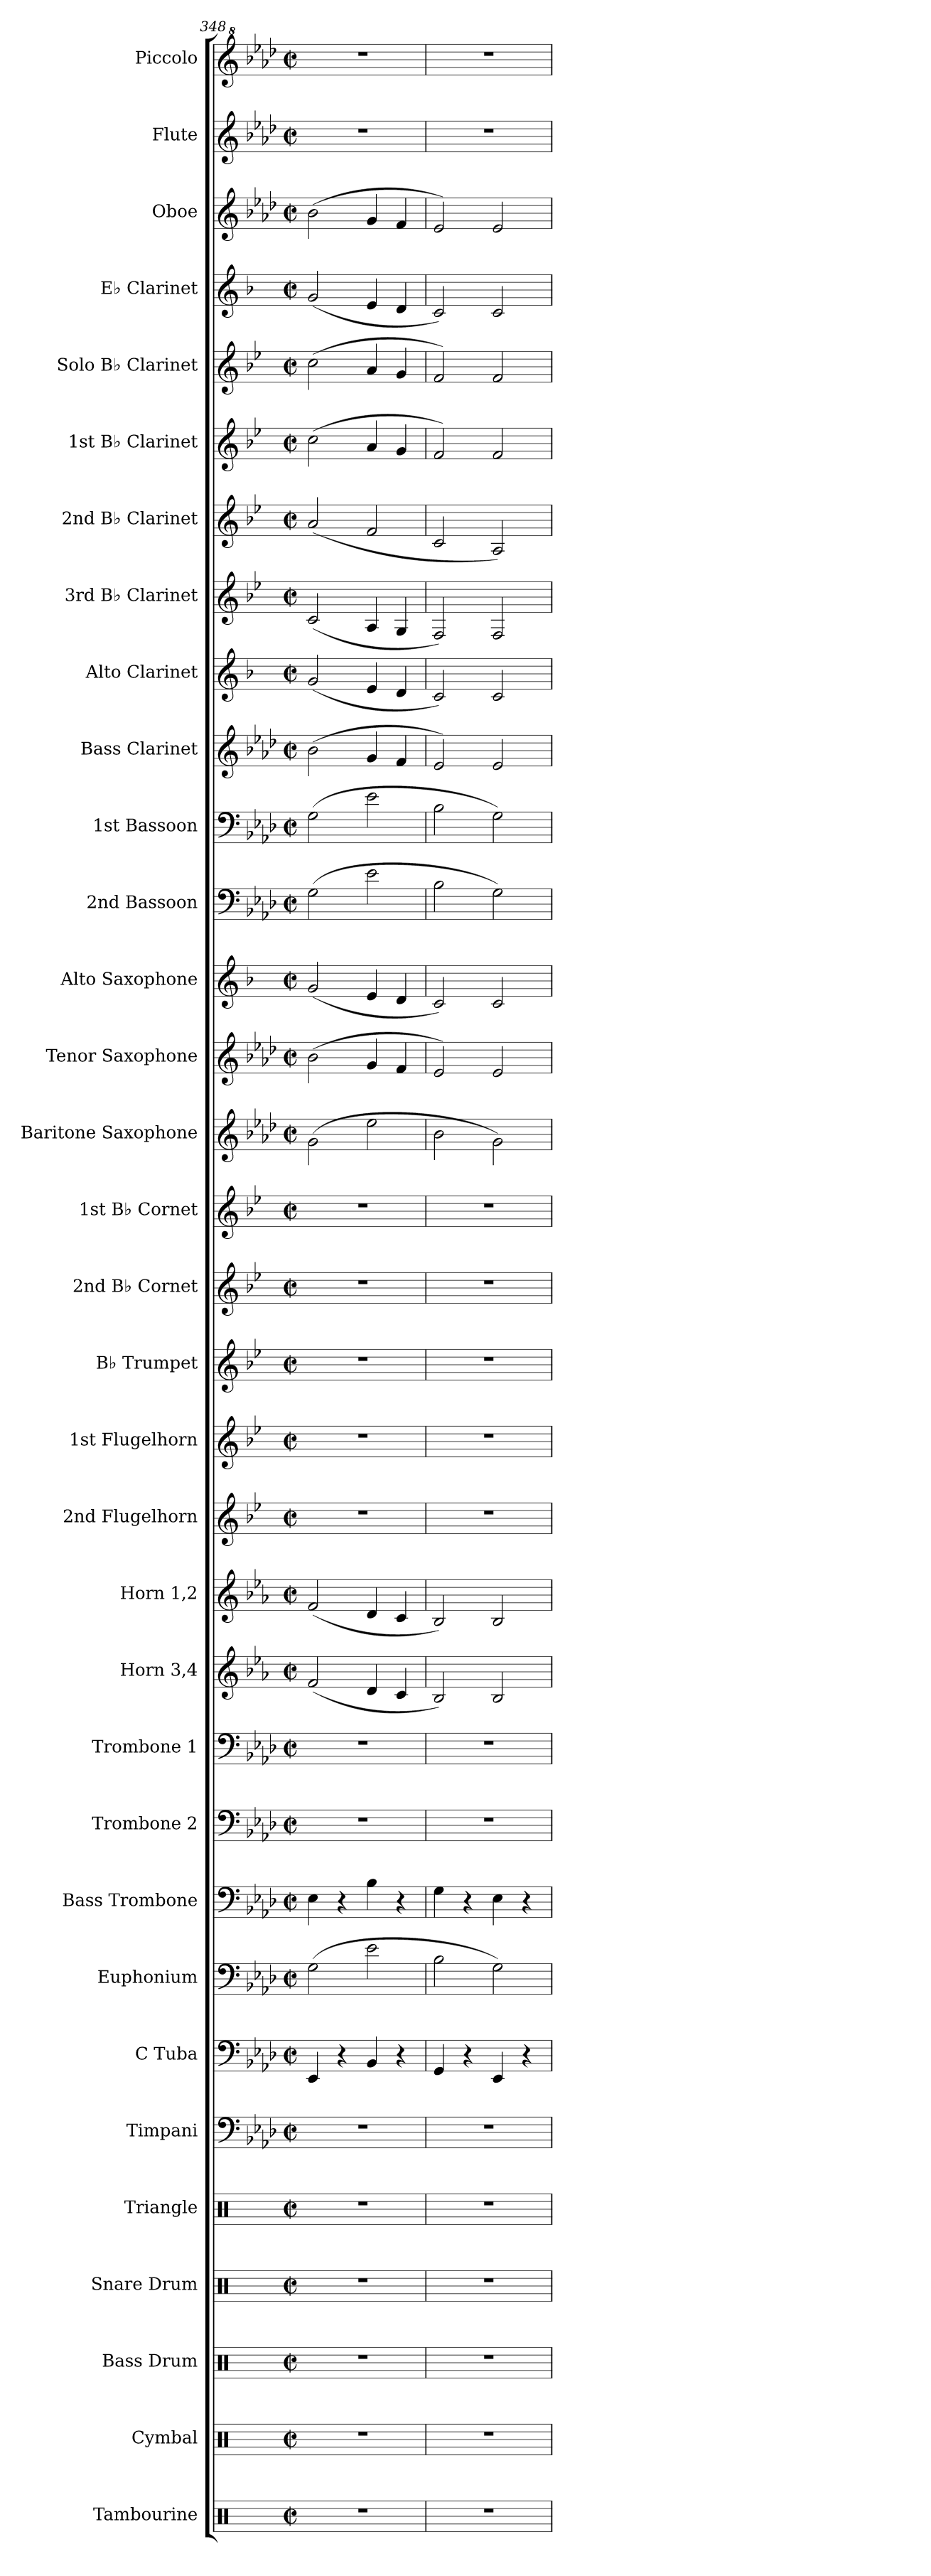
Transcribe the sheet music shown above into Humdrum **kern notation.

**kern	**kern	**kern	**kern	**kern	**kern	**kern	**kern	**kern	**kern	**kern	**kern	**kern	**kern	**kern	**kern	**kern	**kern	**kern	**kern	**kern	**kern	**kern	**kern	**kern	**kern	**kern	**kern	**kern	**kern	**kern	**kern	**kern
*part33	*part32	*part31	*part30	*part29	*part28	*part27	*part26	*part25	*part24	*part23	*part22	*part21	*part20	*part19	*part18	*part17	*part16	*part15	*part14	*part13	*part12	*part11	*part10	*part9	*part8	*part7	*part6	*part5	*part4	*part3	*part2	*part1
*staff33	*staff32	*staff31	*staff30	*staff29	*staff28	*staff27	*staff26	*staff25	*staff24	*staff23	*staff22	*staff21	*staff20	*staff19	*staff18	*staff17	*staff16	*staff15	*staff14	*staff13	*staff12	*staff11	*staff10	*staff9	*staff8	*staff7	*staff6	*staff5	*staff4	*staff3	*staff2	*staff1
*I"Tambourine	*I"Cymbal	*I"Bass Drum	*I"Snare Drum	*I"Triangle	*I"Timpani	*I"C Tuba	*I"Euphonium	*I"Bass Trombone	*I"Trombone 2	*I"Trombone 1	*I"Horn 3,4	*I"Horn 1,2	*I"2nd Flugelhorn	*I"1st Flugelhorn	*I"B♭ Trumpet	*I"2nd B♭ Cornet	*I"1st B♭ Cornet	*I"Baritone Saxophone	*I"Tenor Saxophone	*I"Alto Saxophone	*I"2nd Bassoon	*I"1st Bassoon	*I"Bass Clarinet	*I"Alto Clarinet	*I"3rd B♭ Clarinet	*I"2nd B♭ Clarinet	*I"1st B♭ Clarinet	*I"Solo B♭ Clarinet	*I"E♭ Clarinet	*I"Oboe	*I"Flute	*I"Piccolo
*I'Tamb.	*I'Cym.	*I'B. Dr.	*I'Sn. Dr.	*I'Trgl.	*I'Timp.	*I'C Tu.	*I'Eu.	*I'B. Trb.	*I'Trb. 2	*I'Trb. 1	*I'Hn. 3,4	*I'Hn. 1,2	*I'2nd Flghn.	*I'1st Flghn.	*I'B♭ Tpt.	*I'2nd B♭ Cnt.	*I'1st B♭ Cnt.	*I'Bar. Sax.	*I'T. Sax.	*I'A. Sax.	*I'2nd Bsn.	*I'1st Bsn.	*I'B. Cl.	*I'A. Cl.	*I'3rd B♭ Cl.	*I'2nd B♭ Cl.	*I'1st B♭ Cl.	*I'Solo B♭ Cl.	*I'E♭ Cl.	*I'Ob.	*I'Fl.	*I'Picc.
*clefX	*clefX	*clefX	*clefX	*clefX	*clefF4	*clefF4	*clefF4	*clefF4	*clefF4	*clefF4	*clefG2	*clefG2	*clefG2	*clefG2	*clefG2	*clefG2	*clefG2	*clefG2	*clefG2	*clefG2	*clefF4	*clefF4	*clefG2	*clefG2	*clefG2	*clefG2	*clefG2	*clefG2	*clefG2	*clefG2	*clefG2	*clefG^2
*	*	*	*	*	*	*	*	*	*	*	*ITrd4c7	*ITrd4c7	*ITrd1c2	*ITrd1c2	*ITrd1c2	*ITrd1c2	*ITrd1c2	*ITrd12c21	*ITrd8c14	*ITrd5c9	*	*	*ITrd8c14	*ITrd5c9	*ITrd1c2	*ITrd1c2	*ITrd1c2	*ITrd1c2	*ITrd-2c-3	*	*	*ITrd-7c-12
*k[]	*k[]	*k[]	*k[]	*k[]	*k[b-e-a-d-]	*k[b-e-a-d-]	*k[b-e-a-d-]	*k[b-e-a-d-]	*k[b-e-a-d-]	*k[b-e-a-d-]	*k[b-e-a-d-]	*k[b-e-a-d-]	*k[b-e-a-d-]	*k[b-e-a-d-]	*k[b-e-a-d-]	*k[b-e-a-d-]	*k[b-e-a-d-]	*k[b-e-a-d-]	*k[b-e-a-d-]	*k[b-e-a-d-]	*k[b-e-a-d-]	*k[b-e-a-d-]	*k[b-e-a-d-]	*k[b-e-a-d-]	*k[b-e-a-d-]	*k[b-e-a-d-]	*k[b-e-a-d-]	*k[b-e-a-d-]	*k[b-e-a-d-]	*k[b-e-a-d-]	*k[b-e-a-d-]	*k[b-e-a-d-]
*C:	*C:	*C:	*C:	*C:	*A-:	*A-:	*A-:	*A-:	*A-:	*A-:	*A-:	*A-:	*A-:	*A-:	*A-:	*A-:	*A-:	*A-:	*A-:	*A-:	*A-:	*A-:	*A-:	*A-:	*A-:	*A-:	*A-:	*A-:	*A-:	*A-:	*A-:	*A-:
*M2/2	*M2/2	*M2/2	*M2/2	*M2/2	*M2/2	*M2/2	*M2/2	*M2/2	*M2/2	*M2/2	*M2/2	*M2/2	*M2/2	*M2/2	*M2/2	*M2/2	*M2/2	*M2/2	*M2/2	*M2/2	*M2/2	*M2/2	*M2/2	*M2/2	*M2/2	*M2/2	*M2/2	*M2/2	*M2/2	*M2/2	*M2/2	*M2/2
*met(c|)	*met(c|)	*met(c|)	*met(c|)	*met(c|)	*met(c|)	*met(c|)	*met(c|)	*met(c|)	*met(c|)	*met(c|)	*met(c|)	*met(c|)	*met(c|)	*met(c|)	*met(c|)	*met(c|)	*met(c|)	*met(c|)	*met(c|)	*met(c|)	*met(c|)	*met(c|)	*met(c|)	*met(c|)	*met(c|)	*met(c|)	*met(c|)	*met(c|)	*met(c|)	*met(c|)	*met(c|)	*met(c|)
=348	=348	=348	=348	=348	=348	=348	=348	=348	=348	=348	=348	=348	=348	=348	=348	=348	=348	=348	=348	=348	=348	=348	=348	=348	=348	=348	=348	=348	=348	=348	=348	=348
1r	1r	1r	1r	1r	1r	4EE-/	(2G\	4E-\	1r	1r	(2B-/	(2B-/	1r	1r	1r	1r	1r	(2G\	(2B-\	(2B-/	(2G\	(2G\	(2B-\	(2B-/	(2B-/	(2g/	(2b-\	(2b-\	(2b-/	(2b-\	1r	1r
.	.	.	.	.	.	4r	.	4r	.	.	.	.	.	.	.	.	.	.	.	.	.	.	.	.	.	.	.	.	.	.	.	.
.	.	.	.	.	.	4BB-/	2e-\	4B-\	.	.	4G/	4G/	.	.	.	.	.	2e-\	4G/	4G/	2e-\	2e-\	4G/	4G/	4G/	2e-/	4g/	4g/	4g/	4g/	.	.
.	.	.	.	.	.	4r	.	4r	.	.	4F/	4F/	.	.	.	.	.	.	4F/	4F/	.	.	4F/	4F/	4F/	.	4f/	4f/	4f/	4f/	.	.
=349	=349	=349	=349	=349	=349	=349	=349	=349	=349	=349	=349	=349	=349	=349	=349	=349	=349	=349	=349	=349	=349	=349	=349	=349	=349	=349	=349	=349	=349	=349	=349	=349
1r	1r	1r	1r	1r	1r	4GG/	2B-\	4G\	1r	1r	2E-/)	2E-/)	1r	1r	1r	1r	1r	2B-\	2E-/)	2E-/)	2B-\	2B-\	2E-/)	2E-/)	2E-/)	2B-/	2e-/)	2e-/)	2e-/)	2e-/)	1r	1r
.	.	.	.	.	.	4r	.	4r	.	.	.	.	.	.	.	.	.	.	.	.	.	.	.	.	.	.	.	.	.	.	.	.
.	.	.	.	.	.	4EE-/	2G\)	4E-\	.	.	2E-/	2E-/	.	.	.	.	.	2G\)	2E-/	2E-/	2G\)	2G\)	2E-/	2E-/	2E-/	2G/)	2e-/	2e-/	2e-/	2e-/	.	.
.	.	.	.	.	.	4r	.	4r	.	.	.	.	.	.	.	.	.	.	.	.	.	.	.	.	.	.	.	.	.	.	.	.
=	=	=	=	=	=	=	=	=	=	=	=	=	=	=	=	=	=	=	=	=	=	=	=	=	=	=	=	=	=	=	=	=
*-	*-	*-	*-	*-	*-	*-	*-	*-	*-	*-	*-	*-	*-	*-	*-	*-	*-	*-	*-	*-	*-	*-	*-	*-	*-	*-	*-	*-	*-	*-	*-	*-
